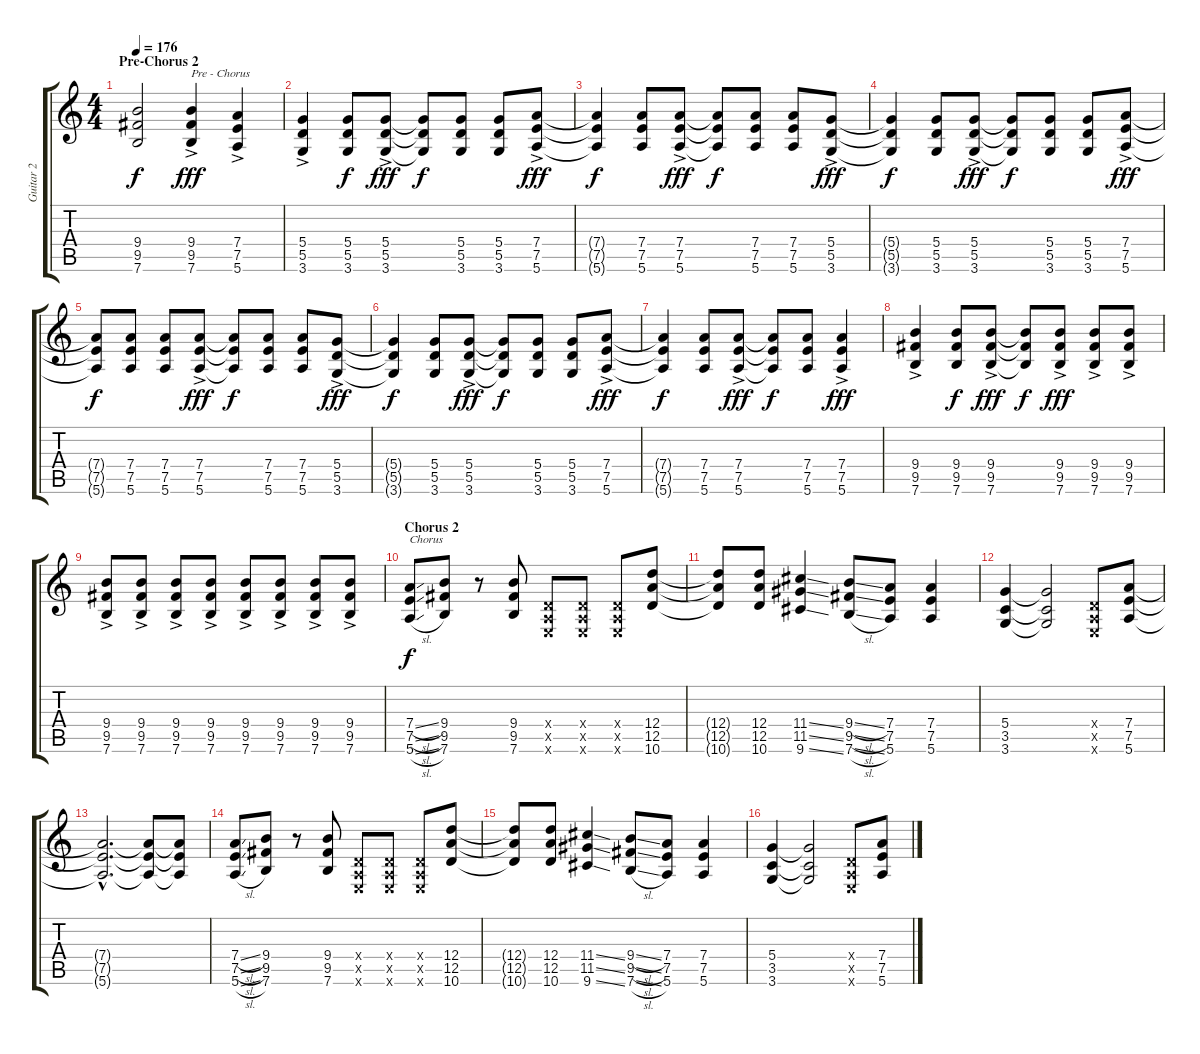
\track ("Guitar 2" "Guitar 2") {instrument distortionguitar}
\staff {score tabs}
\tuning (E4 B3 G3 D3 A2 E2) {hide}
\ts (4 4)
\section ("" "Pre-Chorus 2")
\tempo 176
\clef g2
\ks c
(9.4{t} 9.5{t} 7.6{t}).2{dy f} (9.4{ac} 9.5{ac} 7.6{ac}).4{txt "Pre - Chorus" dy fff} (7.4{ac} 7.5{ac} 5.6{ac}).4 |
(5.4{ac} 5.5{ac} 3.6{ac}).4 (5.4 5.5 3.6).8{dy f} (5.4{ac} 5.5{ac} 3.6{ac}).8{dy fff} (5.4{t} 5.5{t} 3.6{t}).8{dy f} (5.4 5.5 3.6).8 (5.4 5.5 3.6).8 (7.4{ac} 7.5{ac} 5.6{ac}).8{dy fff} |
(7.4{t} 7.5{t} 5.6{t}).4{dy f} (7.4 7.5 5.6).8 (7.4{ac} 7.5{ac} 5.6{ac}).8{dy fff} (7.4{t} 7.5{t} 5.6{t}).8{dy f} (7.4 7.5 5.6).8 (7.4 7.5 5.6).8 (5.4{ac} 5.5{ac} 3.6{ac}).8{dy fff} |
(5.4{t} 5.5{t} 3.6{t}).4{dy f} (5.4 5.5 3.6).8 (5.4{ac} 5.5{ac} 3.6{ac}).8{dy fff} (5.4{t} 5.5{t} 3.6{t}).8{dy f} (5.4 5.5 3.6).8 (5.4 5.5 3.6).8 (7.4{ac} 7.5{ac} 5.6{ac}).8{dy fff} |
(7.4{t} 7.5{t} 5.6{t}).8{dy f} (7.4 7.5 5.6).8 (7.4 7.5 5.6).8 (7.4{ac} 7.5{ac} 5.6{ac}).8{dy fff} (7.4{t} 7.5{t} 5.6{t}).8{dy f} (7.4 7.5 5.6).8 (7.4 7.5 5.6).8 (5.4{ac} 5.5{ac} 3.6{ac}).8{dy fff} |
(5.4{t} 5.5{t} 3.6{t}).4{dy f} (5.4 5.5 3.6).8 (5.4{ac} 5.5{ac} 3.6{ac}).8{dy fff} (5.4{t} 5.5{t} 3.6{t}).8{dy f} (5.4 5.5 3.6).8 (5.4 5.5 3.6).8 (7.4{ac} 7.5{ac} 5.6{ac}).8{dy fff} |
(7.4{t} 7.5{t} 5.6{t}).4{dy f} (7.4 7.5 5.6).8 (7.4{ac} 7.5{ac} 5.6{ac}).8{dy fff} (7.4{t} 7.5{t} 5.6{t}).8{dy f} (7.4 7.5 5.6).8 (7.4{ac} 7.5{ac} 5.6{ac}).4{dy fff} |
(9.4{ac} 9.5{ac} 7.6{ac}).4 (9.4 9.5 7.6).8{dy f} (9.4{ac} 9.5{ac} 7.6{ac}).8{dy fff} (9.4{t} 9.5{t} 7.6{t}).8{dy f} (9.4{ac} 9.5{ac} 7.6{ac}).8{dy fff} (9.4{ac} 9.5{ac} 7.6{ac}).8 (9.4{ac} 9.5{ac} 7.6{ac}).8 |
(9.4{ac} 9.5{ac} 7.6{ac}).8 (9.4{ac} 9.5{ac} 7.6{ac}).8 (9.4{ac} 9.5{ac} 7.6{ac}).8 (9.4{ac} 9.5{ac} 7.6{ac}).8 (9.4{ac} 9.5{ac} 7.6{ac}).8 (9.4{ac} 9.5{ac} 7.6{ac}).8 (9.4{ac} 9.5{ac} 7.6{ac}).8 (9.4{ac} 9.5{ac} 7.6{ac}).8 |
\section ("" "Chorus 2")
(7.4{sl} 7.5{sl} 5.6{sl}).8{txt "Chorus" dy f} (9.4 9.5 7.6).8 r.8 (9.4 9.5 7.6).8 (0.4{x} 0.5{x} 0.6{x}).8 (0.4{x} 0.5{x} 0.6{x}).8 (0.4{x} 0.5{x} 0.6{x}).8 (12.4 12.5 10.6).8 |
(12.4{t} 12.5{t} 10.6{t}).8 (12.4 12.5 10.6).8 (11.4{ss} 11.5{ss} 9.6{ss}).4 (9.4{sl} 9.5{sl} 7.6{sl}).8 (7.4 7.5 5.6).8 (7.4 7.5 5.6).4 |
(5.4 3.5 3.6).4 (5.4{t} 3.5{t} 3.6{t}).2 (0.4{x} 0.5{x} 0.6{x}).8 (7.4 7.5 5.6).8 |
(7.4{hac t} 7.5{hac t} 5.6{hac t}).2{d} (7.4{t} 7.5{t} 5.6{t}).8 (7.4{t} 7.5{t} 5.6{t}).8 |
(7.4{sl} 7.5{sl} 5.6{sl}).8 (9.4 9.5 7.6).8 r.8 (9.4 9.5 7.6).8 (0.4{x} 0.5{x} 0.6{x}).8 (0.4{x} 0.5{x} 0.6{x}).8 (0.4{x} 0.5{x} 0.6{x}).8 (12.4 12.5 10.6).8 |
(12.4{t} 12.5{t} 10.6{t}).8 (12.4 12.5 10.6).8 (11.4{ss} 11.5{ss} 9.6{ss}).4 (9.4{sl} 9.5{sl} 7.6{sl}).8 (7.4 7.5 5.6).8 (7.4 7.5 5.6).4 |
(5.4 3.5 3.6).4 (5.4{t} 3.5{t} 3.6{t}).2 (0.4{x} 0.5{x} 0.6{x}).8 (7.4 7.5 5.6).8
